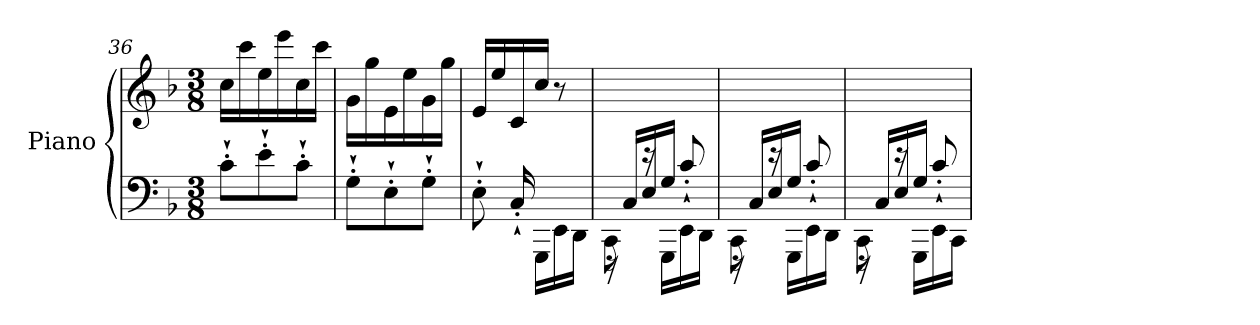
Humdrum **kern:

**kern	**kern
*part1	*part1
*staff2	*staff1
*I"Piano	*
*I'Pno	*
*clefF4	*clefG2
*k[b-]	*k[b-]
*M3/8	*M3/8
=36	=36
8c'`\L	16cc\LL
.	16ccc\
8e'`\	16ee\
.	16eee\
8c'`\J	16cc\
.	16ccc\JJ
=37	=37
8G'`\L	16g\LL
.	16gg\
8E'`\	16e\
.	16ee\
8G'`\J	16g\
.	16gg\JJ
=38	=38
8E'`\	16e/LL
.	16ee/
16C'`/	16c/
16GGG\LL	16cc/JJ
16EE\	8r
16DD\JJ	.
=39	=39
*^	*
8CC\	16r	4.ryy
.	16C/LL	.
16r	16E/	.
16GGG\LL	16G/JJ	.
16EE\	8c'`/	.
16DD\JJ	.	.
!!LO:PB:g=z
=40	=40	=40
8CC\	16r	4.ryy
.	16C/LL	.
16r	16E/	.
16GGG\LL	16G/JJ	.
16EE\	8c'`/	.
16DD\JJ	.	.
=41	=41	=41
8CC\	16r	4.ryy
.	16C/LL	.
16r	16E/	.
16GGG\LL	16G/JJ	.
16EE\	8c'`/	.
16CC\JJ	.	.
*v	*v	*
=	=
*-	*-
